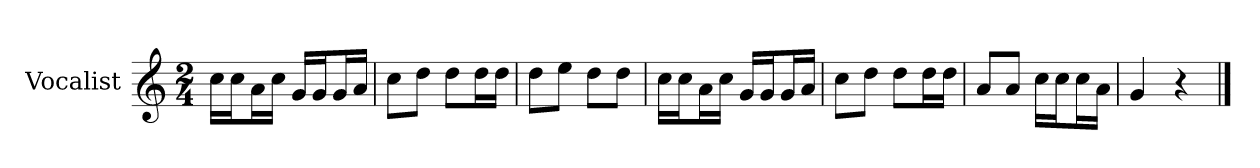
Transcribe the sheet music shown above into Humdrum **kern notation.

**kern
*part1
*staff1
*I"Vocalist
*k[]
*C:
*M2/4
=
16ccLL
16ccJ
16aL
16ccJJ
16gLL
16gJ
16gL
16aJJ
=1
8ccL
8ddJ
8ddL
16ddL
16ddJJ
=2
8ddL
8eeJ
8ddL
8ddJ
=3
16ccLL
16ccJ
16aL
16ccJJ
16gLL
16gJ
16gL
16aJJ
=4
8ccL
8ddJ
8ddL
16ddL
16ddJJ
=5
8aL
8aJ
16ccLL
16ccJ
16ccL
16aJJ
=6
4g
4r
==
*-
